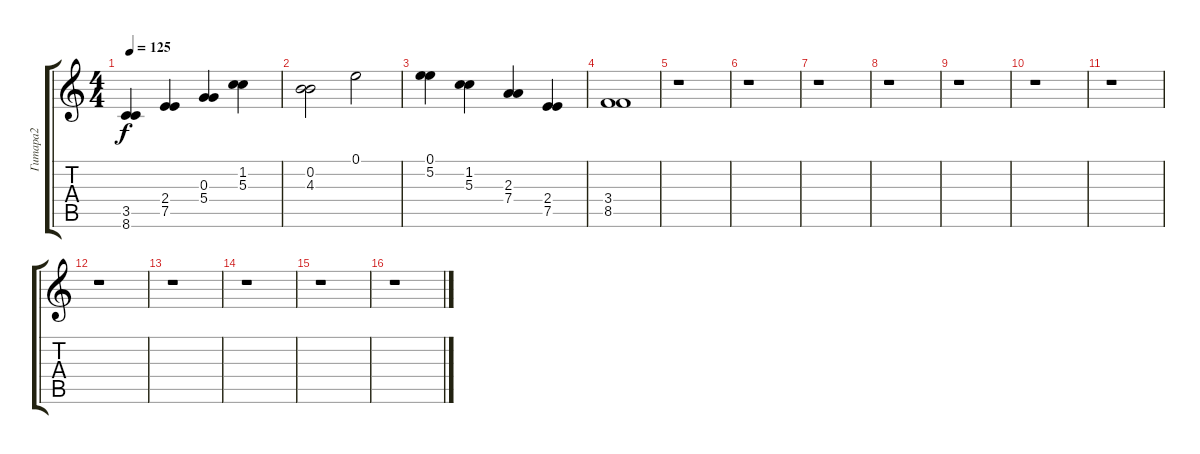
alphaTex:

\track ("Гитара2" "Гитара2") {instrument overdrivenguitar}
\staff {score tabs}
\tuning (E4 B3 G3 D3 A2 E2) {hide}
\ts (4 4)
\tempo 125
\clef g2
\ks c
(3.5 8.6).4{dy f} (2.4 7.5).4 (0.3 5.4).4 (1.2 5.3).4 |
(0.2 4.3).2 0.1.2 |
(0.1 5.2).4 (1.2 5.3).4 (2.3 7.4).4 (2.4 7.5).4 |
(3.4 8.5).1 |
r.1 |
r.1 |
r.1 |
r.1 |
r.1 |
r.1 |
r.1 |
r.1 |
r.1 |
r.1 |
r.1 |
r.1
